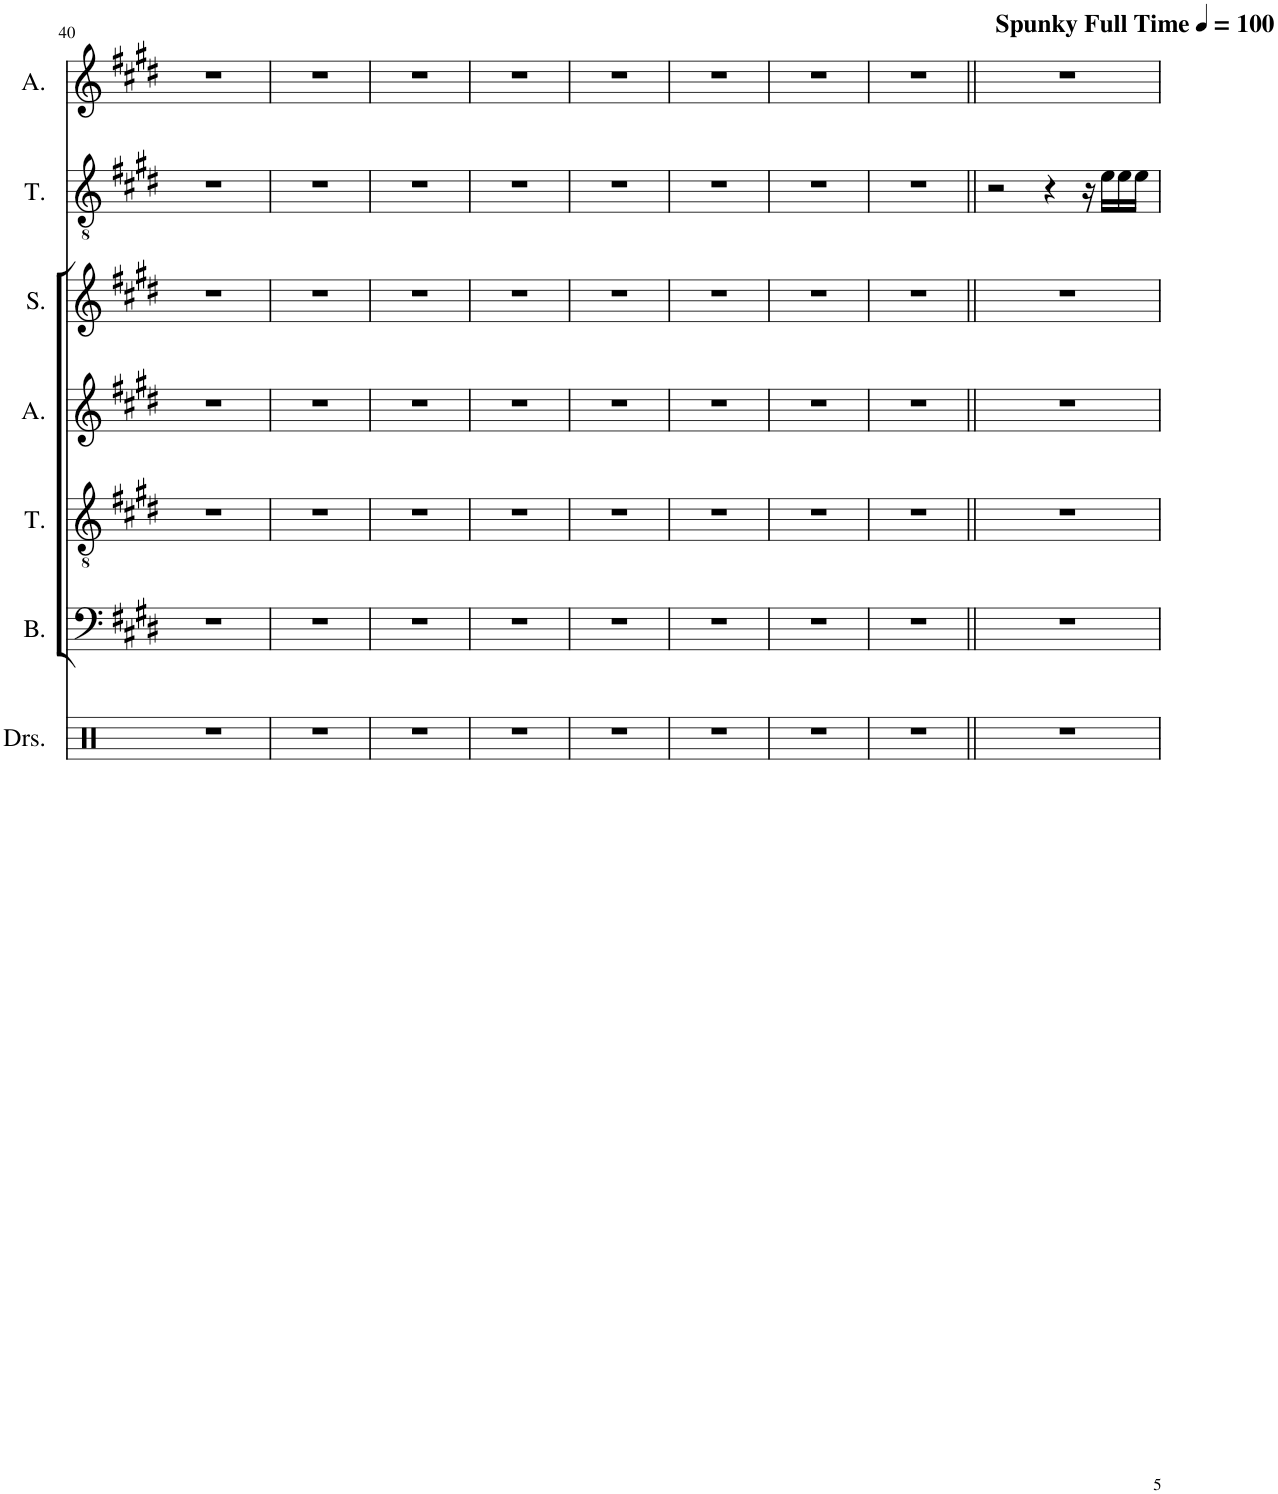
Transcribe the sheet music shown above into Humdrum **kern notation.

**kern	**kern	**kern	**kern	**kern	**kern	**kern
*part7	*part6	*part5	*part4	*part3	*part2	*part1
*staff7	*staff6	*staff5	*staff4	*staff3	*staff2	*staff1
*I"Drumset	*I"Bass	*I"Tenor	*I"Alto	*I"Soprano	*I"Tenor	*I"Alto
*I'Drs.	*I'B.	*I'T.	*I'A.	*I'S.	*I'T.	*I'A.
!!LO:PB:g=z
*clefX	*clefF4	*clefGv2	*clefG2	*clefG2	*clefGv2	*clefG2
*k[]	*k[f#c#g#d#]	*k[f#c#g#d#]	*k[f#c#g#d#]	*k[f#c#g#d#]	*k[f#c#g#d#]	*k[f#c#g#d#]
*M4/4	*M4/4	*M4/4	*M4/4	*M4/4	*M4/4	*M4/4
=40	=40	=40	=40	=40	=40	=40
1r	1r	1r	1r	1r	1r	1r
=41	=41	=41	=41	=41	=41	=41
1r	1r	1r	1r	1r	1r	1r
=42	=42	=42	=42	=42	=42	=42
1r	1r	1r	1r	1r	1r	1r
=43	=43	=43	=43	=43	=43	=43
1r	1r	1r	1r	1r	1r	1r
=44	=44	=44	=44	=44	=44	=44
1r	1r	1r	1r	1r	1r	1r
=45	=45	=45	=45	=45	=45	=45
1r	1r	1r	1r	1r	1r	1r
=46	=46	=46	=46	=46	=46	=46
1r	1r	1r	1r	1r	1r	1r
=47	=47	=47	=47	=47	=47	=47
1r	1r	1r	1r	1r	1r	1r
=48||	=48||	=48||	=48||	=48||	=48||	=48||
*	*	*	*	*	*	*MM100
!	!	!	!	!	!	!LO:TX:a:B:t=Spunky Full Time
1r	1r	1r	1r	1r	2r	1r
.	.	.	.	.	4r	.
.	.	.	.	.	16r	.
.	.	.	.	.	16e\LL	.
.	.	.	.	.	16e\	.
.	.	.	.	.	16e\JJ	.
=	=	=	=	=	=	=
*-	*-	*-	*-	*-	*-	*-
